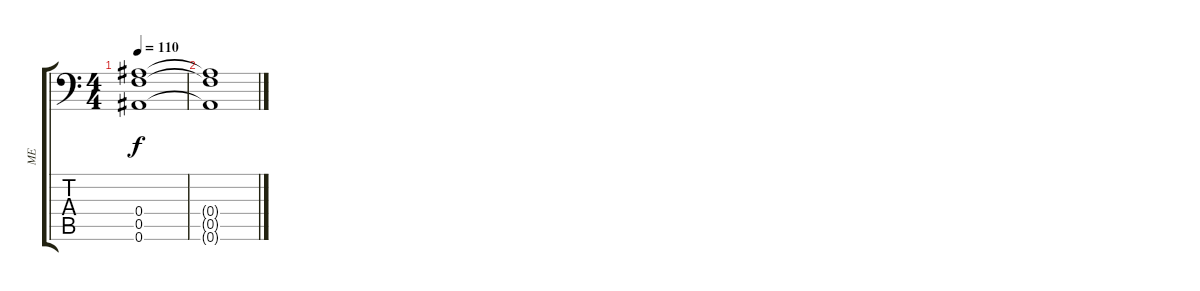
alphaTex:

\track ("ME" "ME") {instrument distortionguitar}
\staff {score tabs}
\tuning (C4 G3 Eb3 Bb2 F2 Bb1) {hide}
\ts (4 4)
\tempo 110
\clef f4
\ks c
(0.4{t} 0.5{t} 0.6{t}).1{dy f volume 0} |
(0.4{t} 0.5{t} 0.6{t}).1
